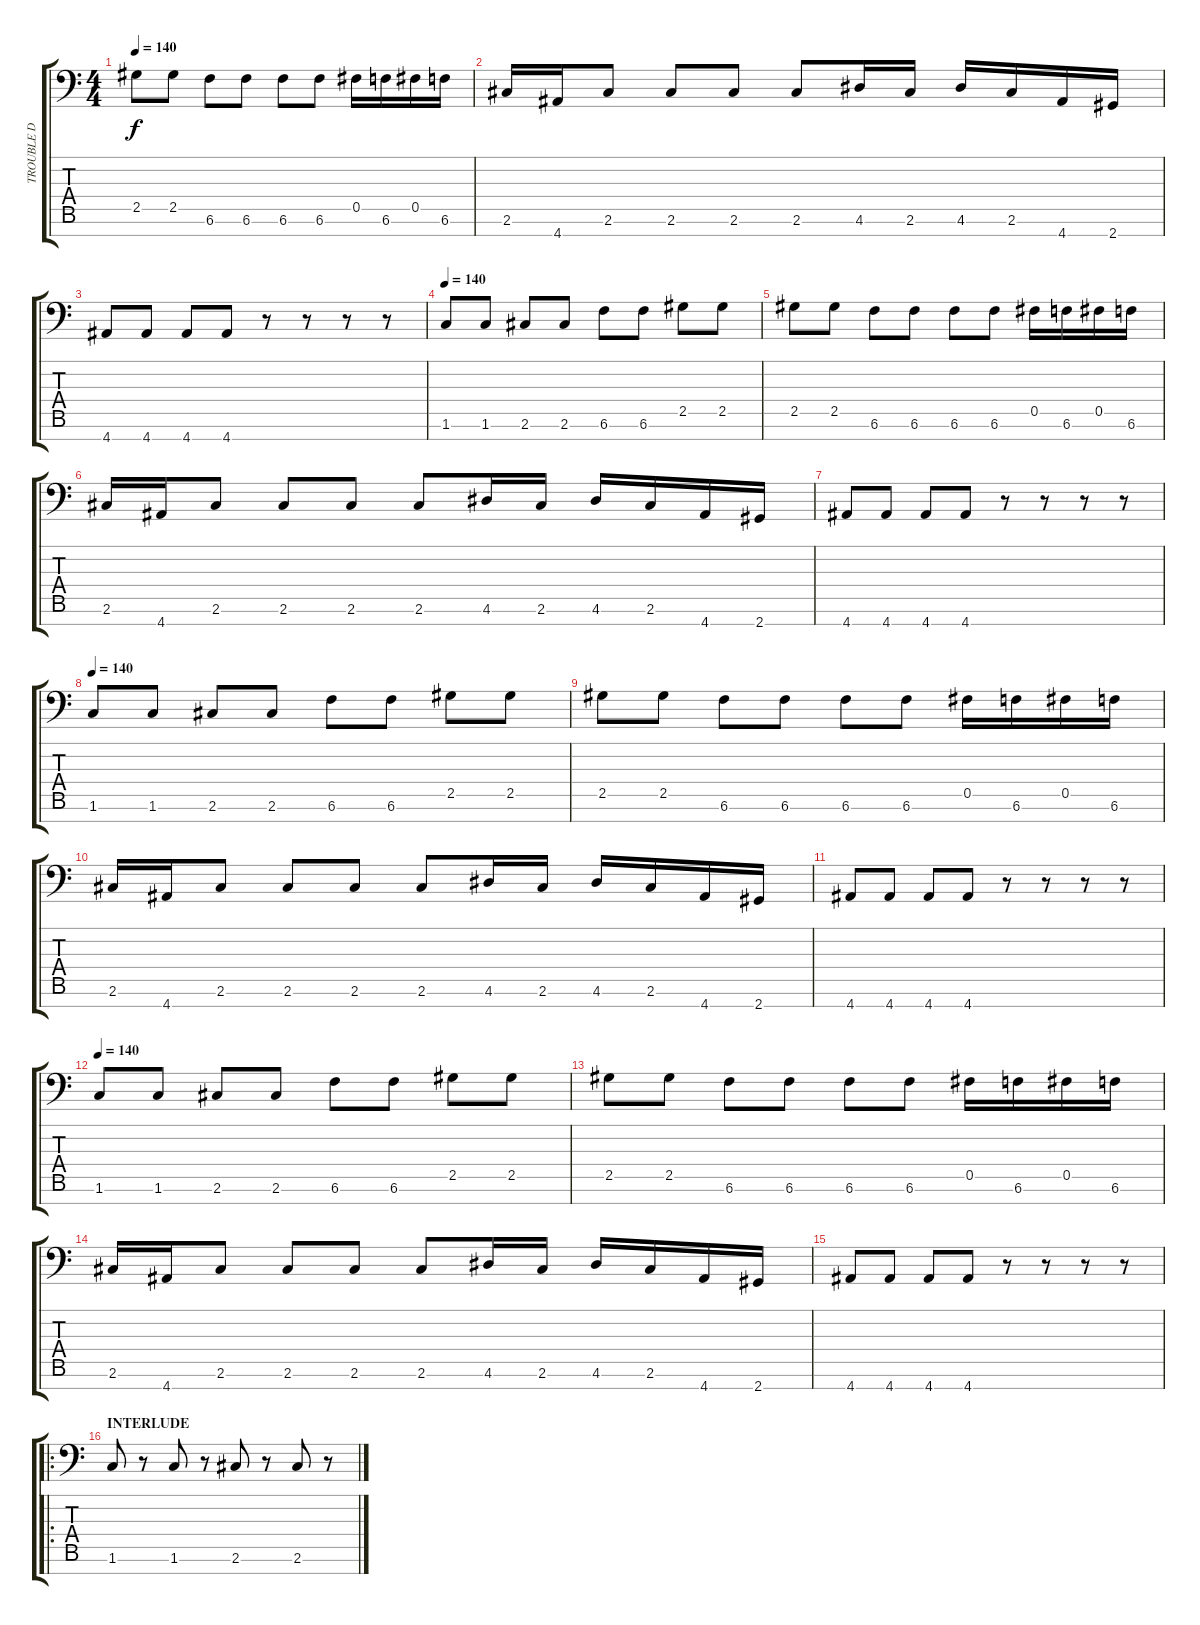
\track ("TROUBLE D" "TROUBLE D") {instrument electricbassfinger}
\staff {score tabs}
\tuning (Db4 Ab3 E3 B2 Gb2 B1 Gb1) {hide}
\ts (4 4)
\tempo 140
\clef f4
\ks c
2.5.8{dy f} 2.5.8 6.6.8 6.6.8 6.6.8 6.6.8 0.5.16 6.6.16 0.5.16 6.6.16 |
2.6.16 4.7.16 2.6.8 2.6.8 2.6.8 2.6.8 4.6.16 2.6.16 4.6.16 2.6.16 4.7.16 2.7.16 |
4.7.8 4.7.8 4.7.8 4.7.8 r.8 r.8 r.8 r.8 |
\tempo 140
1.6.8 1.6.8 2.6.8 2.6.8 6.6.8 6.6.8 2.5.8 2.5.8 |
2.5.8 2.5.8 6.6.8 6.6.8 6.6.8 6.6.8 0.5.16 6.6.16 0.5.16 6.6.16 |
2.6.16 4.7.16 2.6.8 2.6.8 2.6.8 2.6.8 4.6.16 2.6.16 4.6.16 2.6.16 4.7.16 2.7.16 |
4.7.8 4.7.8 4.7.8 4.7.8 r.8 r.8 r.8 r.8 |
\tempo 140
1.6.8{instrument electricbassfinger} 1.6.8 2.6.8 2.6.8 6.6.8 6.6.8 2.5.8 2.5.8 |
2.5.8 2.5.8 6.6.8 6.6.8 6.6.8 6.6.8 0.5.16 6.6.16 0.5.16 6.6.16 |
2.6.16 4.7.16 2.6.8 2.6.8 2.6.8 2.6.8 4.6.16 2.6.16 4.6.16 2.6.16 4.7.16 2.7.16 |
4.7.8 4.7.8 4.7.8 4.7.8 r.8 r.8 r.8 r.8 |
\tempo 140
1.6.8 1.6.8 2.6.8 2.6.8 6.6.8 6.6.8 2.5.8 2.5.8 |
2.5.8 2.5.8 6.6.8 6.6.8 6.6.8 6.6.8 0.5.16 6.6.16 0.5.16 6.6.16 |
2.6.16 4.7.16 2.6.8 2.6.8 2.6.8 2.6.8 4.6.16 2.6.16 4.6.16 2.6.16 4.7.16 2.7.16 |
4.7.8 4.7.8 4.7.8 4.7.8 r.8 r.8 r.8 r.8 |
\ro
\section ("" "INTERLUDE")
1.6.8 r.8 1.6.8 r.8 2.6.8 r.8 2.6.8 r.8
